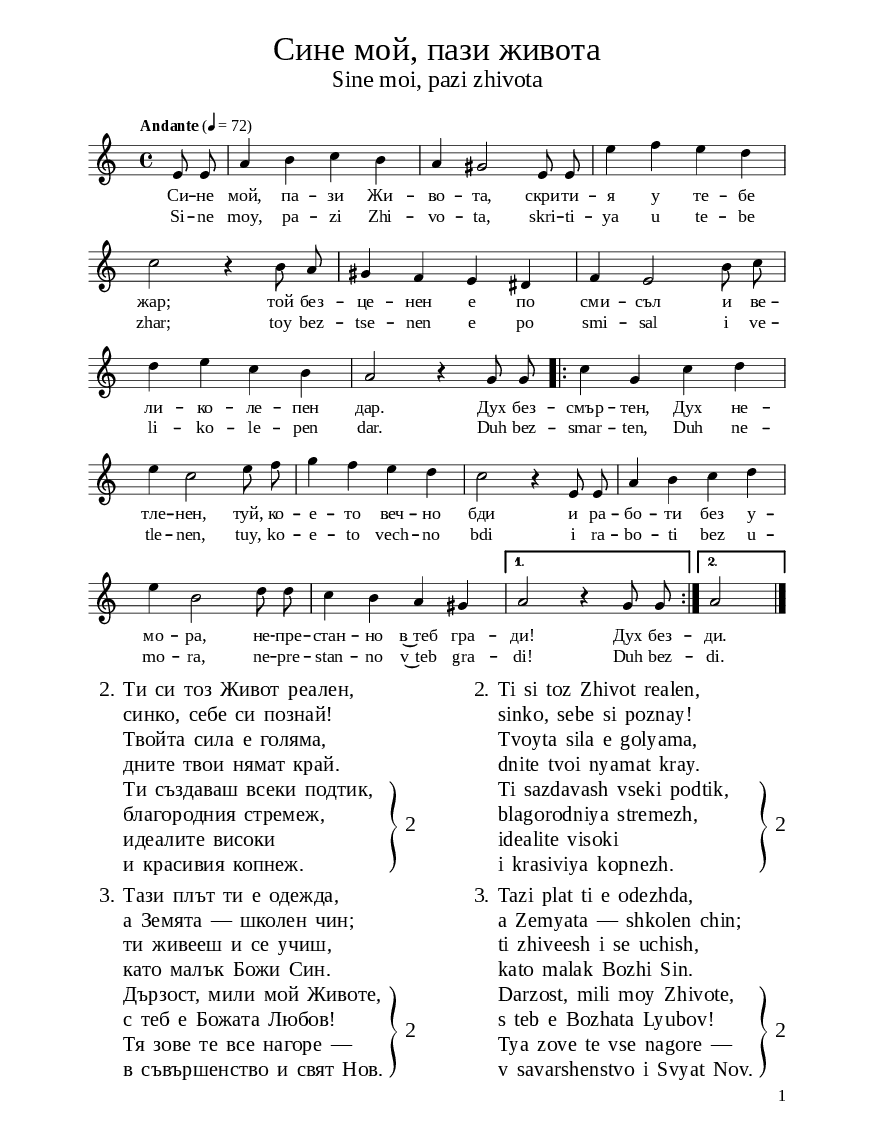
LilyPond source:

\version "2.24.0"

% include paper part and global functions
\include "include/globals.ily"

"rightBraces045" = \markup {
  \column {
    % repeat braces
    \translate #'(0 . -13.5 )
    \right-brace #44

    \translate #'(0 . -15.4 )
    \right-brace #44
  }
  \column {
    % repeat numbers
    \translate #'(0 . -13.9 )
    2

    \translate #'(0 . -19.8 )
    2
  }
}

\bookpart {
  \label #'ref045
  \tocItem \markup "Сине мой, пази живота – Sine moi, pazi zhivota"
  \include "include/bookpart-paper.ily"
  \score {
    \include "include/score-layout.ily"

    \new Voice \absolute  {
      \clef treble
      \key a \minor
      \time 4/4
      \tempoFunc "Andante" 4 "72"
      \autoBeamOff
      \partial 4


      e'8 e'8 | a'4 b' c''4 b' | a'4 gis'2 e'8 e' | e''4 f'' e''4 d'' | \break 
      
       c''2 r4 b'8 a'  |  gis'4 f'  e'4 dis' |  f'4 e'2  b'8 c'' \break |

      d''4 e'' c''4 b' | a'2 r4 g'8 g' \repeat volta 2 {
        |  c''4 g' c''4 d'' | e''4 c''2 e''8 f'' | g''4 f'' e''4 d'' | c''2 r4 e'8 e' | a'4 b'  c''4 d'' \break |

        e''4 b'2 d''8 d'' c''4 b' a'4 gis' |
      } \alternative { { a'2 r4 g'8 g'  } { a'2 } } \bar "|."
    }

    \addlyrics {
      Си -- не мой, па -- зи Жи -- во -- та, скри -- ти -- я у
      те -- бе жар; той без -- це -- нен е по сми -- съл и ве --
      ли -- ко -- ле -- пен дар. Дух без -- смър -- тен, Дух не -- тле -- нен,
      туй, ко -- е -- то веч -- но бди и ра -- бо -- ти без у --
      мо -- ра, не -- пре -- стан -- но в~теб гра -- ди! Дух без -- ди.
    }

    \addlyrics {
      Si -- ne moy, pa -- zi Zhi -- vo -- ta, skri -- ti -- ya u
      te -- be zhar; toy bez -- tse -- nen e po smi -- sal i ve --
      li -- ko -- le -- pen dar. Duh bez -- smar -- ten, Duh ne -- tle -- nen,
      tuy, ko -- e -- to vech -- no bdi i ra -- bo -- ti bez u --
      mo -- ra, ne -- pre -- stan -- no v~teb gra -- di! Duh bez -- di.
    }
    \header {
      title = \titleFunc "Сине мой, пази живота" "Sine moi, pazi zhivota"
    }

    \midi{}

  } % score

  \markup \fontsize #bgCoupletFontSize {
    \hspace #1
    \override #`(baseline-skip . ,bgCoupletBaselineSkip)
    \column {
      \vspace #0.3

      \line { 2. Ти си тоз Живот реален, }

      \line {   "   " синко, себе си познай! }

      \line {   "   " Твойта сила е голяма, }

      \line {   "   " дните твои нямат край. }

      \line {   "   " Ти създаваш всеки подтик, }

      \line {   "   " благородния стремеж,}

      \line {   "   " идеалите високи}

      \line {   "   " и красивия копнеж.}
      \vspace #0.2

      \line {   3. Тази плът ти е одежда,}

      \line {   "   " а Земята — школен чин;}

      \line {   "   " ти живееш и се учиш,}

      \line {   "   " като малък Божи Син.}

      \line {   "   " Дързост, мили мой Животе,}

      \line {   "   " с теб е Божата Любов!}

      \line {   "   " Тя зове те все нагоре —}

      \line {   "   " в съвършенство и свят Нов.}
    }\"rightBraces045"

    \hspace #5
    \override #`(baseline-skip . ,bgCoupletBaselineSkip)
    \column {
      \vspace #0.3
      \line { 2. Ti si toz Zhivot realen, }
      \line {   "   " sinko, sebe si poznay! }

      \line {   "   " Tvoyta sila e golyama, }

      \line {   "   " dnite tvoi nyamat kray. }

      \line {   "   " Ti sazdavash vseki podtik, }

      \line {   "   " blagorodniya stremezh,}

      \line {   "   " idealite visoki}

      \line {   "   " i krasiviya kopnezh.}

      \vspace #0.2

      \line {   3. Tazi plat ti e odezhda,}

      \line {   "   " a Zemyata — shkolen chin;}

      \line {   "   " ti zhiveesh i se uchish,}

      \line {   "   " kato malak Bozhi Sin.}

      \line {   "   " Darzost, mili moy Zhivote,}

      \line {   "   " s teb e Bozhata Lyubov!}

      \line {   "   " Tya zove te vse nagore —}

      \line {   "   " v savarshenstvo i Svyat Nov.}
    } \"rightBraces045" %column
  } % markup

  % include foreign translation(s) of the song
  \version "2.24.0"

\markup \fill-line { \fontsize #deTitleFontSize "Mein Sohn, bewahre das Leben" }
\markup \null
\markup \fontsize #deCoupletFontSize {
  \hspace #10
  \override #`(baseline-skip . ,deCoupletBaselineSkip)

  \column {

    \line {  1. Mein Sohn, bewahre das Leben, }

    \line { "   "die in dir verborgene Glut. }

    \line { "   "Es ist seinem Sinn nach kostbar}

    \line { "   "und ein herrliches Geschenk! }

    \line { "   "Unsterblicher, unvergänglicher Geist,}

    \line { "   "der, der ewig wacht }

    \line { "   "und unermüdlich arbeitet,}

    \line { "   "unaufhörlich in dir erschafft.}
    \line { "   " }

    \line { 2. Du bist dieses wirkliche Leben; }

    \line { "   "Sohn; erkenne dich! }

    \line { "   "Deine Kraft ist groß,}

    \line { "   "deine Tage haben kein Ende. }

    \line { "   "Du erschaffst jeden Impuls, }

    \line { "   "das edle Streben, }

    \line { "   "die hohen Ideale }

    \line { "   "und die schöne Sehnsucht.}
    \line { "   " }

    \line { 3. Dieses Fleisch ist dein Gewand,}

    \line { "   "und die Erde eine Schulbank.}

    \line { "   "Du lebst und lernst, }

    \line { "   "wie ein kleiner Sohn Gottes. }

    \line { "   "Kühnheit, mein liebes Leben,}

    \line { "   "die göttliche Liebe ist mit dir! }

    \line { "   "Sie ruft dich immer nach oben}

    \line { "   "in Vollkommenheit und in die neue Welt.}
  }
}


} % bookpart
